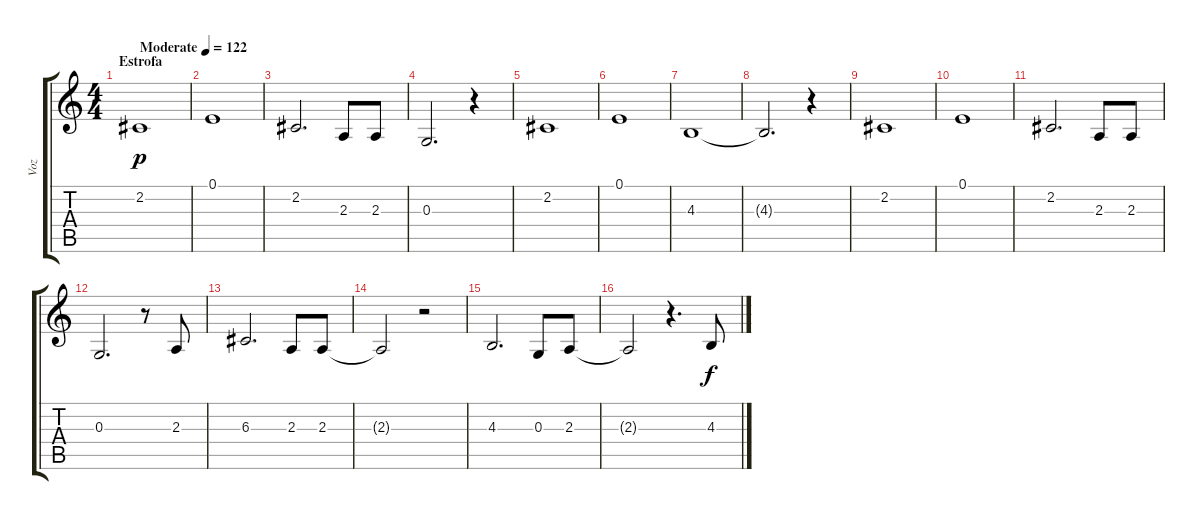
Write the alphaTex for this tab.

\track ("Voz" "Voz") {instrument choiraahs}
\staff {score tabs}
\tuning (E4 B3 G3 D3 A2 E2) {hide}
\ts (4 4)
\section ("" "Estrofa ")
\tempo (122 "Moderate")
\clef g2
\ks c
2.2.1{txt "" dy p instrument choiraahs} |
0.1.1 |
2.2.2{d} 2.3.8 2.3.8 |
0.3.2{d} r.4 |
2.2.1 |
0.1.1 |
4.3.1 |
4.3{t}.2{d} r.4 |
2.2.1 |
0.1.1 |
2.2.2{d} 2.3.8 2.3.8 |
0.3.2{d} r.8 2.3.8 |
6.3.2{d} 2.3.8 2.3.8 |
2.3{t}.2 r.2 |
4.3.2{d} 0.3.8 2.3.8 |
2.3{t}.2 r.4{d} 4.3.8{dy f}
